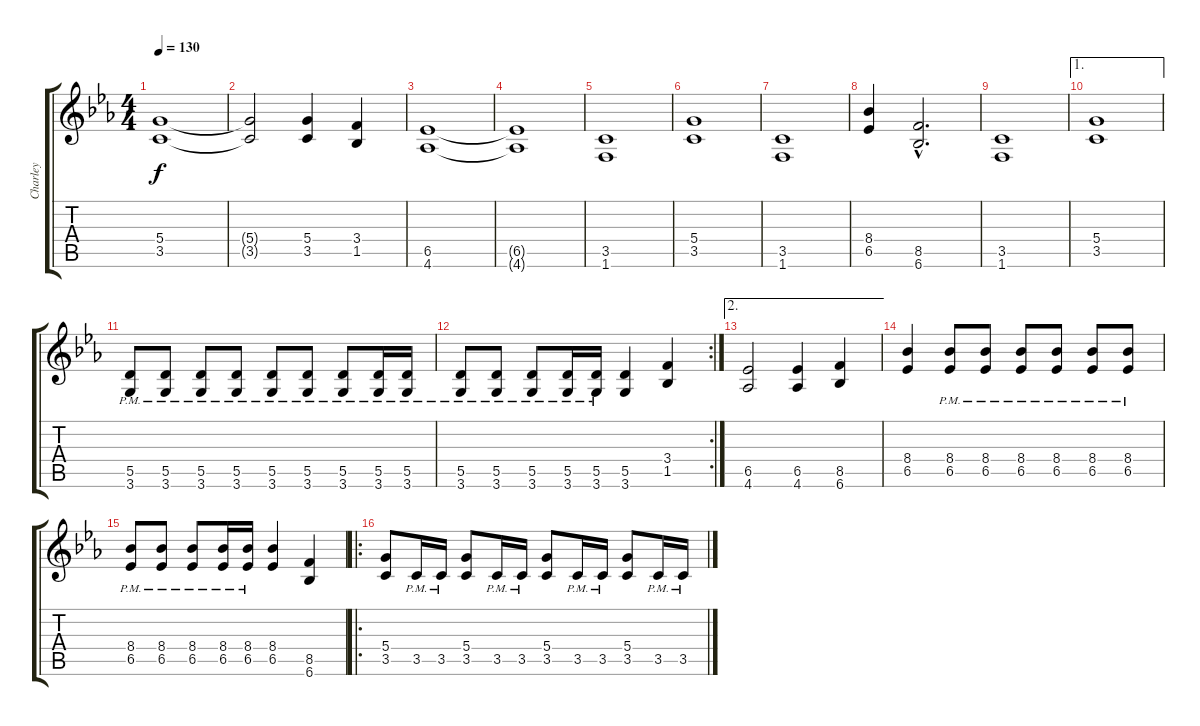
\track ("Charley" "Charley") {instrument overdrivenguitar}
\staff {score tabs}
\tuning (E4 B3 G3 D3 A2 E2) {hide}
\ts (4 4)
\tempo 130
\clef g2
\ks cminor
(5.4 3.5).1{dy f} |
(5.4{t} 3.5{t}).2 (5.4 3.5).4 (3.4 1.5).4 |
(6.5 4.6).1 |
(6.5{t} 4.6{t}).1 |
(3.5 1.6).1 |
(5.4 3.5).1 |
(3.5 1.6).1 |
(8.4 6.5).4 (8.5{hac} 6.6{hac}).2{d} |
(3.5 1.6).1 |
\ae 1
(5.4 3.5).1 |
(5.5{pm} 3.6{pm}).8 (5.5{pm} 3.6{pm}).8 (5.5{pm} 3.6{pm}).8 (5.5{pm} 3.6{pm}).8 (5.5{pm} 3.6{pm}).8 (5.5{pm} 3.6{pm}).8 (5.5{pm} 3.6{pm}).8 (5.5{pm} 3.6{pm}).16 (5.5{pm} 3.6{pm}).16 |
\rc 2
(5.5{pm} 3.6{pm}).8 (5.5{pm} 3.6{pm}).8 (5.5{pm} 3.6{pm}).8 (5.5{pm} 3.6{pm}).16 (5.5{pm} 3.6{pm}).16 (5.5 3.6).4 (3.4 1.5).4 |
\ae 2
(6.5 4.6).2 (6.5 4.6).4 (8.5 6.6).4 |
(8.4 6.5).4 (8.4{pm} 6.5{pm}).8 (8.4{pm} 6.5{pm}).8 (8.4{pm} 6.5{pm}).8 (8.4{pm} 6.5{pm}).8 (8.4{pm} 6.5{pm}).8 (8.4{pm} 6.5{pm}).8 |
(8.4{pm} 6.5{pm}).8 (8.4{pm} 6.5{pm}).8 (8.4{pm} 6.5{pm}).8 (8.4{pm} 6.5{pm}).16 (8.4{pm} 6.5{pm}).16 (8.4 6.5).4 (8.5 6.6).4 |
\ro
(5.4 3.5).8 3.5{pm}.16 3.5{pm}.16 (5.4 3.5).8 3.5{pm}.16 3.5{pm}.16 (5.4 3.5).8 3.5{pm}.16 3.5{pm}.16 (5.4 3.5).8 3.5{pm}.16 3.5{pm}.16
